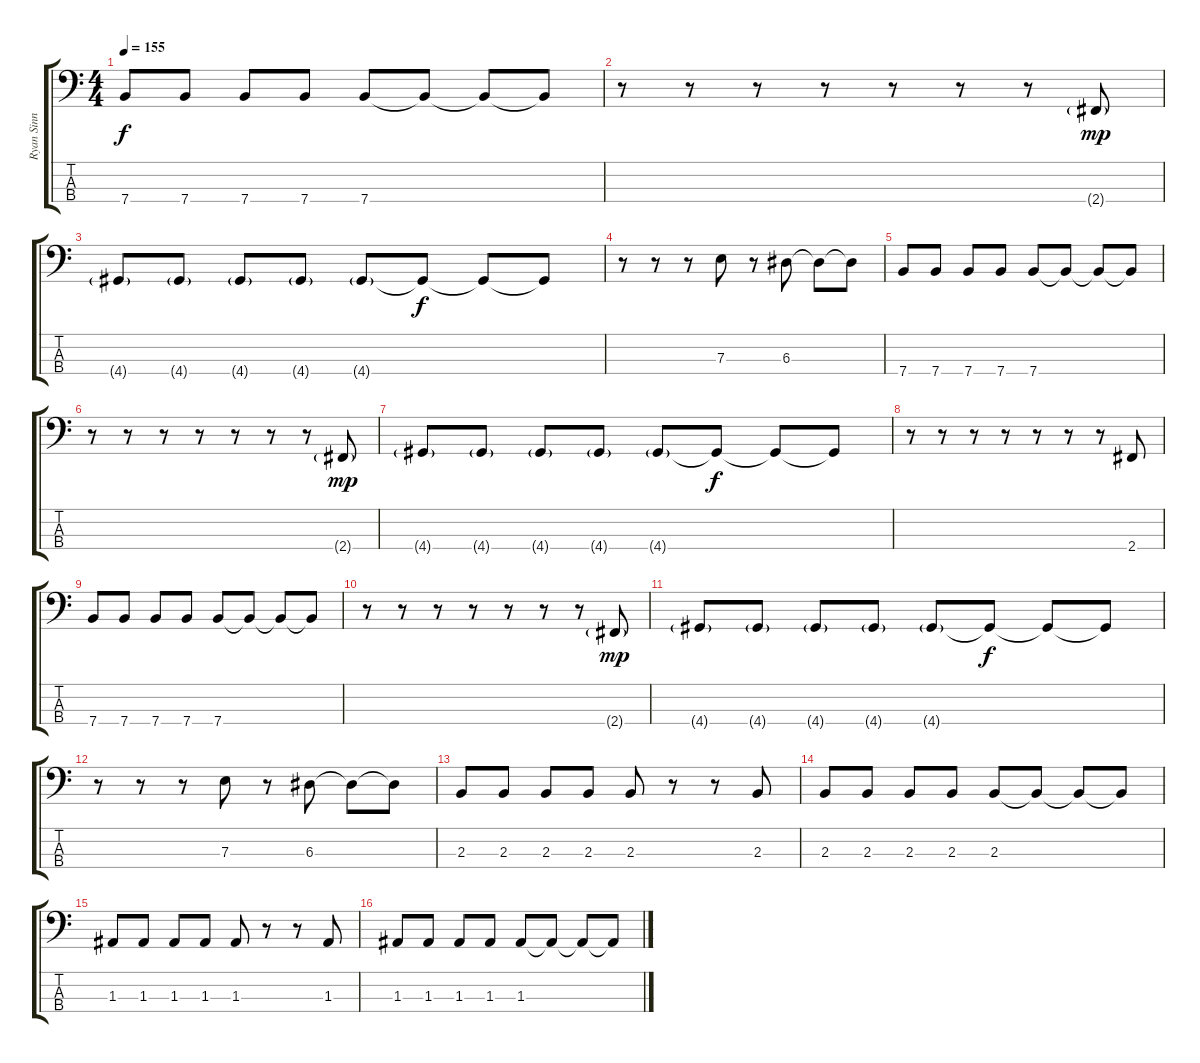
\track ("Ryan Sinn - Bass Guitar" "Ryan Sinn ") {instrument electricbasspick}
\staff {score tabs}
\tuning (G2 D2 A1 E1) {hide}
\ts (4 4)
\tempo 155
\clef f4
\ks c
7.4.8{dy f} 7.4.8 7.4.8 7.4.8 7.4.8 7.4{t}.8 7.4{t}.8 7.4{t}.8 |
r.8 r.8 r.8 r.8 r.8 r.8 r.8 2.4{g}.8{dy mp} |
4.4{g}.8 4.4{g}.8 4.4{g}.8 4.4{g}.8 4.4{g}.8 4.4{t}.8{dy f} 4.4{t}.8 4.4{t}.8 |
r.8 r.8 r.8 7.3.8 r.8 6.3.8 6.3{t}.8 6.3{t}.8 |
7.4.8 7.4.8 7.4.8 7.4.8 7.4.8 7.4{t}.8 7.4{t}.8 7.4{t}.8 |
r.8 r.8 r.8 r.8 r.8 r.8 r.8 2.4{g}.8{dy mp} |
4.4{g}.8 4.4{g}.8 4.4{g}.8 4.4{g}.8 4.4{g}.8 4.4{t}.8{dy f} 4.4{t}.8 4.4{t}.8 |
r.8 r.8 r.8 r.8 r.8 r.8 r.8 2.4.8 |
7.4.8 7.4.8 7.4.8 7.4.8 7.4.8 7.4{t}.8 7.4{t}.8 7.4{t}.8 |
r.8 r.8 r.8 r.8 r.8 r.8 r.8 2.4{g}.8{dy mp} |
4.4{g}.8 4.4{g}.8 4.4{g}.8 4.4{g}.8 4.4{g}.8 4.4{t}.8{dy f} 4.4{t}.8 4.4{t}.8 |
r.8 r.8 r.8 7.3.8 r.8 6.3.8 6.3{t}.8 6.3{t}.8 |
2.3.8 2.3.8 2.3.8 2.3.8 2.3.8 r.8 r.8 2.3.8 |
2.3.8 2.3.8 2.3.8 2.3.8 2.3.8 2.3{t}.8 2.3{t}.8 2.3{t}.8 |
1.3.8 1.3.8 1.3.8 1.3.8 1.3.8 r.8 r.8 1.3.8 |
1.3.8 1.3.8 1.3.8 1.3.8 1.3.8 1.3{t}.8 1.3{t}.8 1.3{t}.8
